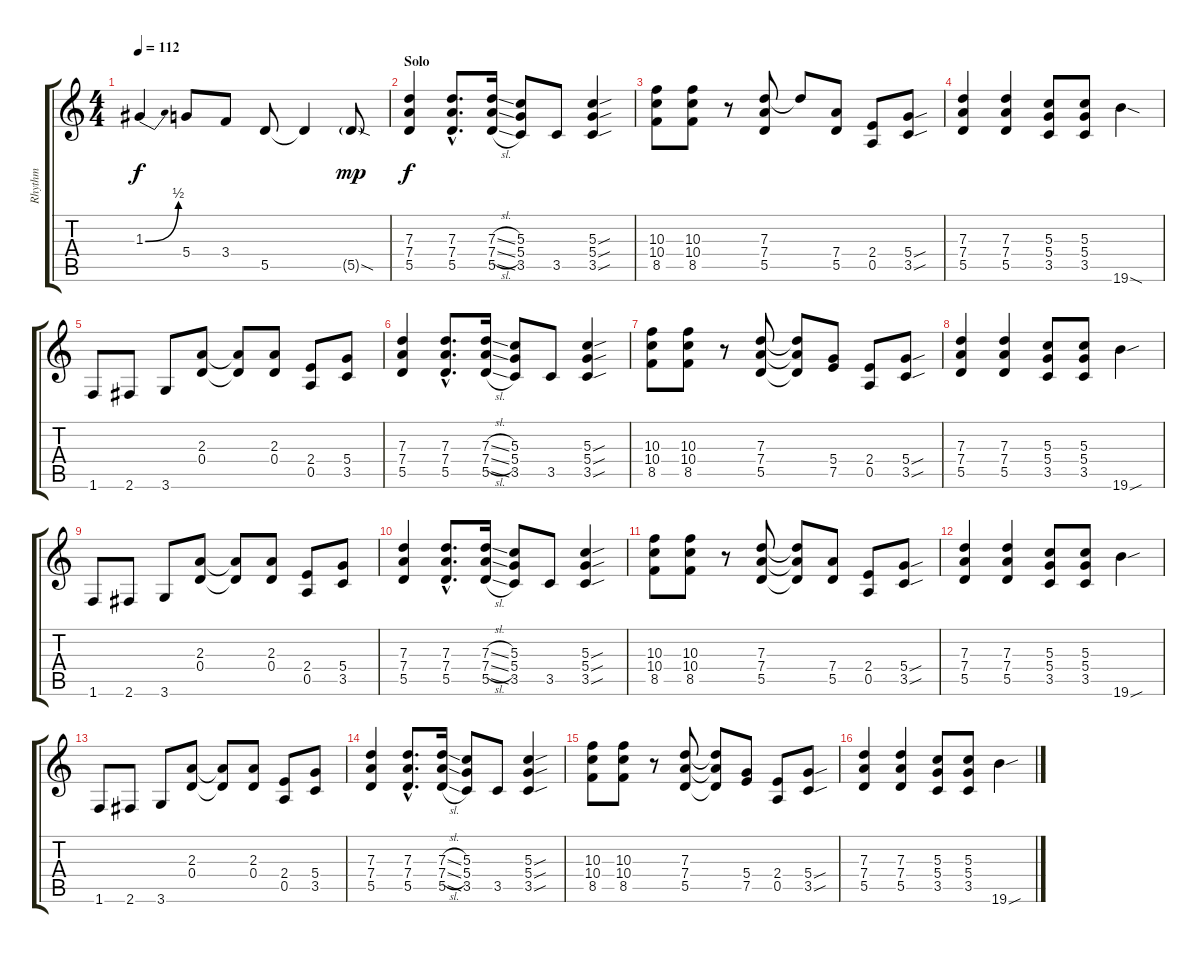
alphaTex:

\track ("Rhythm" "Rhythm") {instrument overdrivenguitar}
\staff {score tabs}
\tuning (E4 B3 G3 D3 A2 E2) {hide}
\ts (4 4)
\tempo 112
\clef g2
\ks c
1.3{be (bend 0 0 60 2)}.4{dy f} 5.4.8 3.4.8 5.5.8 5.5{t}.4 5.5{sod g}.8{dy mp} |
\section ("" "Solo")
(7.3 7.4 5.5).4{dy f} (7.3{hac} 7.4{hac} 5.5{hac}).8{d} (7.3{sl} 7.4{sl} 5.5{sl}).16 (5.3 5.4 3.5).8 3.5.8 (5.3{sou} 5.4{sou} 3.5{sou}).4 |
(10.3 10.4 8.5).8 (10.3 10.4 8.5).8 r.8 (7.3 7.4 5.5).8 7.3{t}.8 (7.4 5.5).8 (2.4 0.5).8 (5.4{sou} 3.5{sou}).8 |
(7.3 7.4 5.5).4 (7.3 7.4 5.5).4 (5.3 5.4 3.5).8 (5.3 5.4 3.5).8 19.6{sod}.4 |
1.6.8 2.6.8 3.6.8 (2.3 0.4).8 (2.3{t} 0.4{t}).8 (2.3 0.4).8 (2.4 0.5).8 (5.4 3.5).8 |
(7.3 7.4 5.5).4 (7.3{hac} 7.4{hac} 5.5{hac}).8{d} (7.3{sl} 7.4{sl} 5.5{sl}).16 (5.3 5.4 3.5).8 3.5.8 (5.3{sou} 5.4{sou} 3.5{sou}).4 |
(10.3 10.4 8.5).8 (10.3 10.4 8.5).8 r.8 (7.3 7.4 5.5).8 (7.3{t} 7.4{t} 5.5{t}).8 (5.4 7.5).8 (2.4 0.5).8 (5.4{sou} 3.5{sou}).8 |
(7.3 7.4 5.5).4 (7.3 7.4 5.5).4 (5.3 5.4 3.5).8 (5.3 5.4 3.5).8 19.6{sou}.4 |
1.6.8 2.6.8 3.6.8 (2.3 0.4).8 (2.3{t} 0.4{t}).8 (2.3 0.4).8 (2.4 0.5).8 (5.4 3.5).8 |
(7.3 7.4 5.5).4 (7.3{hac} 7.4{hac} 5.5{hac}).8{d} (7.3{sl} 7.4{sl} 5.5{sl}).16 (5.3 5.4 3.5).8 3.5.8 (5.3{sou} 5.4{sou} 3.5{sou}).4 |
(10.3 10.4 8.5).8 (10.3 10.4 8.5).8 r.8 (7.3 7.4 5.5).8 (7.3{t} 7.4{t} 5.5{t}).8 (7.4 5.5).8 (2.4 0.5).8 (5.4{sou} 3.5{sou}).8 |
(7.3 7.4 5.5).4 (7.3 7.4 5.5).4 (5.3 5.4 3.5).8 (5.3 5.4 3.5).8 19.6{sou}.4 |
1.6.8 2.6.8 3.6.8 (2.3 0.4).8 (2.3{t} 0.4{t}).8 (2.3 0.4).8 (2.4 0.5).8 (5.4 3.5).8 |
(7.3 7.4 5.5).4 (7.3{hac} 7.4{hac} 5.5{hac}).8{d} (7.3{sl} 7.4{sl} 5.5{sl}).16 (5.3 5.4 3.5).8 3.5.8 (5.3{sou} 5.4{sou} 3.5{sou}).4 |
(10.3 10.4 8.5).8 (10.3 10.4 8.5).8 r.8 (7.3 7.4 5.5).8 (7.3{t} 7.4{t} 5.5{t}).8 (5.4 7.5).8 (2.4 0.5).8 (5.4{sou} 3.5{sou}).8 |
(7.3 7.4 5.5).4 (7.3 7.4 5.5).4 (5.3 5.4 3.5).8 (5.3 5.4 3.5).8 19.6{sou}.4
